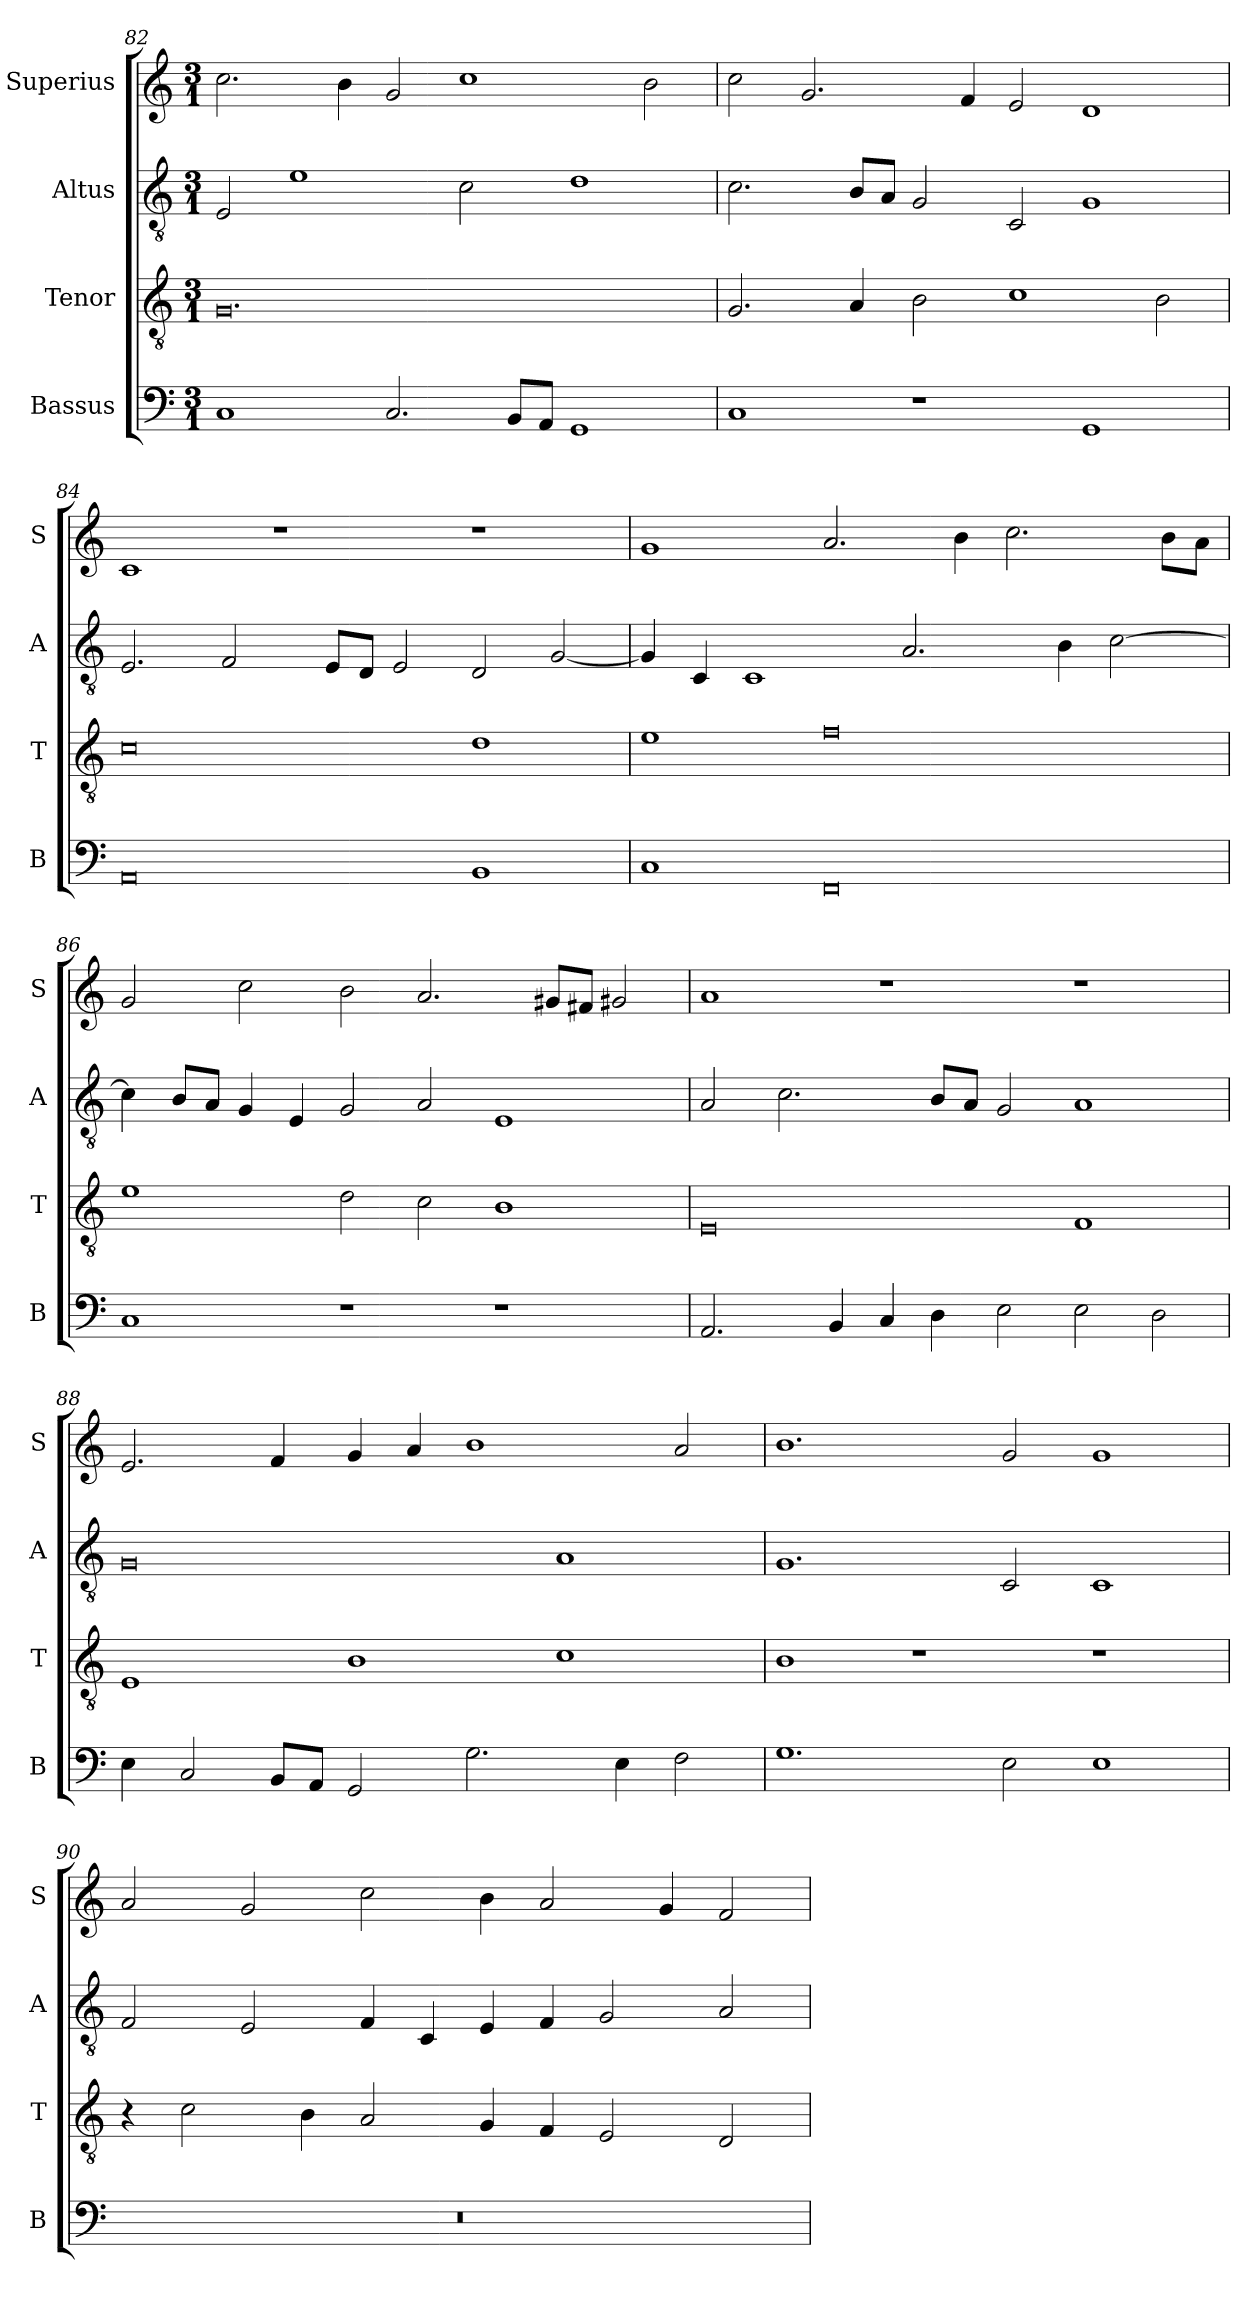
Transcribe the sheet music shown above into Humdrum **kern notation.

**kern	**kern	**kern	**kern
*part4	*part3	*part2	*part1
*staff4	*staff3	*staff2	*staff1
*I"Bassus	*I"Tenor	*I"Altus	*I"Superius
*I'B	*I'T	*I'A	*I'S
*clefF4	*clefGv2	*clefGv2	*clefG2
*k[]	*k[]	*k[]	*k[]
*M3/1	*M3/1	*M3/1	*M3/1
=82	=82	=82	=82
1C/	0.G/	2E/	2.cc\
.	.	1e\	.
.	.	.	4b\
2.C/	.	.	2g/
.	.	2c\	1cc\
8BB/L	.	.	.
8AA/J	.	.	.
1GG/	.	1d\	.
.	.	.	2b\
=83	=83	=83	=83
1C/	2.G/	2.c\	2cc\
.	.	.	2.g/
.	4A/	8B/L	.
.	.	8A/J	.
1r	2B\	2G/	.
.	.	.	4f/
.	1c\	2C/	2e/
1GG/	.	1G/	1d/
.	2B\	.	.
=84	=84	=84	=84
0AA/	0c\	2.E/	1c/
.	.	2F/	.
.	.	.	1r
.	.	8E/L	.
.	.	8D/J	.
.	.	2E/	.
1BB/	1d\	2D/	1r
.	.	[2G/	.
=85	=85	=85	=85
1C/	1e\	4G/]	1g/
.	.	4C/	.
.	.	1C/	.
0FF/	0f\	.	2.a/
.	.	2.A/	.
.	.	.	4b\
.	.	.	2.cc\
.	.	4B\	.
.	.	[2c\	.
.	.	.	8b\L
.	.	.	8a\J
=86	=86	=86	=86
1C/	1e\	4c\]	2g/
.	.	8B/L	.
.	.	8A/J	.
.	.	4G/	2cc\
.	.	4E/	.
1r	2d\	2G/	2b\
.	2c\	2A/	2.a/
1r	1B\	1E/	.
.	.	.	8g#X/L
.	.	.	8f#X/J
.	.	.	2g#X/
=87	=87	=87	=87
2.AA/	0E/	2A/	1a/
.	.	2.c\	.
4BB/	.	.	.
4C/	.	.	1r
4D\	.	8B/L	.
.	.	8A/J	.
2E\	.	2G/	.
2E\	1F/	1A/	1r
2D\	.	.	.
=88	=88	=88	=88
4E\	1E/	0G/	2.e/
2C/	.	.	.
8BB/L	.	.	4f/
8AA/J	.	.	.
2GG/	1B\	.	4g/
.	.	.	4a/
2.G\	.	.	1b\
.	1c\	1A/	.
4E\	.	.	.
2F\	.	.	2a/
=89	=89	=89	=89
1.G\	1B\	1.G/	1.b\
.	1r	.	.
2E\	.	2C/	2g/
1E\	1r	1C/	1g/
=90	=90	=90	=90
0.r	4r	2F/	2a/
.	2c\	.	.
.	.	2E/	2g/
.	4B\	.	.
.	2A/	4F/	2cc\
.	.	4C/	.
.	4G/	4E/	4b\
.	4F/	4F/	2a/
.	2E/	2G/	.
.	.	.	4g/
.	2D/	2A/	2f/
=	=	=	=
*-	*-	*-	*-
